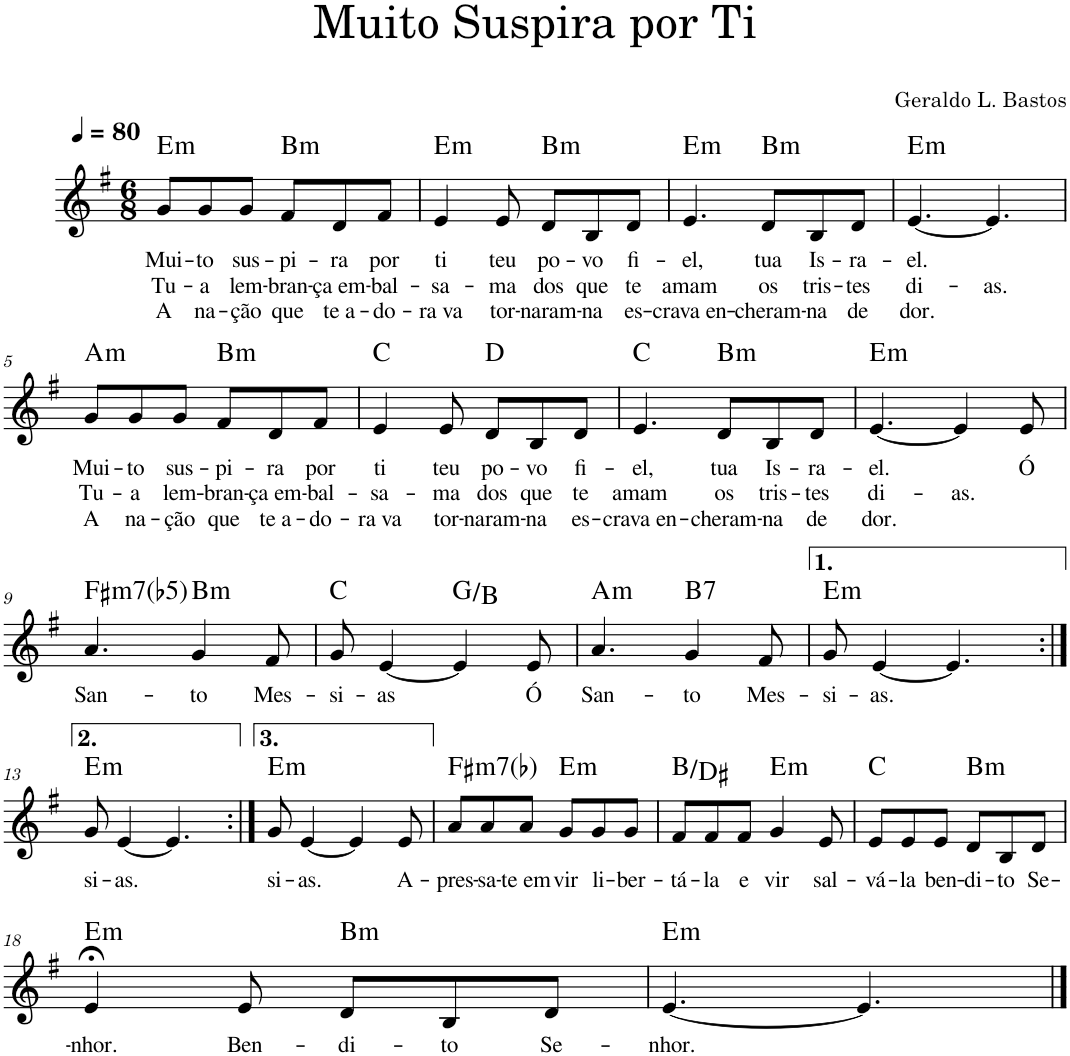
**kern	**text	**text	**text	**harte
*part1	*part1	*part1	*part1	*part1
*staff1	*staff1	*staff1	*staff1	*
*I"Voz	*	*	*	*
*I'Vo.	*	*	*	*
*clefG2	*	*	*	*
*k[f#]	*	*	*	*
*M6/8	*	*	*	*
*MM80	*	*	*	*
=1	=1	=1	=1	=1
!	!LO:LY:b	!LO:LY:b	!LO:LY:b	!LO:H:kt=m
8g/L	Mui-	Tu-	A	E:min
!	!LO:LY:b	!LO:LY:b	!LO:LY:b	!
8g/	-to	-a	na-	.
!	!LO:LY:b	!LO:LY:b	!LO:LY:b	!
8g/J	sus-	lem-	-ção	.
!	!LO:LY:b	!LO:LY:b	!LO:LY:b	!LO:H:kt=m
8f#/L	-pi-	-bran-	que	B:min
!	!LO:LY:b	!LO:LY:b	!LO:LY:b	!
8d/	-ra	-ça em-	te a-	.
!	!LO:LY:b	!LO:LY:b	!LO:LY:b	!
8f#/J	por	-bal-	-do-	.
=2	=2	=2	=2	=2
!	!LO:LY:b	!LO:LY:b	!LO:LY:b	!LO:H:kt=m
4e/	ti	-sa-	-ra va	E:min
!	!LO:LY:b	!LO:LY:b	!LO:LY:b	!
8e/	teu	-ma	tor-	.
!	!LO:LY:b	!LO:LY:b	!LO:LY:b	!LO:H:kt=m
8d/L	po-	dos	-naram-	B:min
!	!LO:LY:b	!LO:LY:b	!LO:LY:b	!
8B/	-vo	que	-na	.
!	!LO:LY:b	!LO:LY:b	!LO:LY:b	!
8d/J	fi-	te	es-	.
=3	=3	=3	=3	=3
!	!LO:LY:b	!LO:LY:b	!LO:LY:b	!LO:H:kt=m
4.e/	-el,	amam	-crava en-	E:min
!	!LO:LY:b	!LO:LY:b	!LO:LY:b	!LO:H:kt=m
8d/L	tua	os	-cheram-	B:min
!	!LO:LY:b	!LO:LY:b	!LO:LY:b	!
8B/	Is-	tris-	-na	.
!	!LO:LY:b	!LO:LY:b	!LO:LY:b	!
8d/J	-ra-	-tes	de	.
=4	=4	=4	=4	=4
!	!LO:LY:b	!LO:LY:b	!LO:LY:b	!LO:H:kt=m
[4.e/	-el.	di-	dor.	E:min
!	!	!LO:LY:b	!	!
4.e/]	.	-as.	.	.
!!LO:LB:g=z
=5	=5	=5	=5	=5
!	!LO:LY:b	!LO:LY:b	!LO:LY:b	!LO:H:kt=m
8g/L	Mui-	Tu-	A	A:min
!	!LO:LY:b	!LO:LY:b	!LO:LY:b	!
8g/	-to	-a	na-	.
!	!LO:LY:b	!LO:LY:b	!LO:LY:b	!
8g/J	sus-	lem-	-ção	.
!	!LO:LY:b	!LO:LY:b	!LO:LY:b	!LO:H:kt=m
8f#/L	-pi-	-bran-	que	B:min
!	!LO:LY:b	!LO:LY:b	!LO:LY:b	!
8d/	-ra	-ça em-	te a-	.
!	!LO:LY:b	!LO:LY:b	!LO:LY:b	!
8f#/J	por	-bal-	-do-	.
=6	=6	=6	=6	=6
!	!LO:LY:b	!LO:LY:b	!LO:LY:b	!
4e/	ti	-sa-	-ra va	C:maj
!	!LO:LY:b	!LO:LY:b	!LO:LY:b	!
8e/	teu	-ma	tor-	.
!	!LO:LY:b	!LO:LY:b	!LO:LY:b	!
8d/L	po-	dos	-naram-	D:maj
!	!LO:LY:b	!LO:LY:b	!LO:LY:b	!
8B/	-vo	que	-na	.
!	!LO:LY:b	!LO:LY:b	!LO:LY:b	!
8d/J	fi-	te	es-	.
=7	=7	=7	=7	=7
!	!LO:LY:b	!LO:LY:b	!LO:LY:b	!
4.e/	-el,	amam	-crava en-	C:maj
!	!LO:LY:b	!LO:LY:b	!LO:LY:b	!LO:H:kt=m
8d/L	tua	os	-cheram-	B:min
!	!LO:LY:b	!LO:LY:b	!LO:LY:b	!
8B/	Is-	tris-	-na	.
!	!LO:LY:b	!LO:LY:b	!LO:LY:b	!
8d/J	-ra-	-tes	de	.
=8	=8	=8	=8	=8
!	!LO:LY:b	!LO:LY:b	!LO:LY:b	!LO:H:kt=m
[4.e/	-el.	di-	dor.	E:min
!	!	!LO:LY:b	!	!
4e/]	.	-as.	.	.
!	!LO:LY:b	!	!	!
8e/	Ó	.	.	.
!!LO:LB:g=z
=9	=9	=9	=9	=9
!	!LO:LY:b	!	!	!LO:H:kt=m7(b5)
4.a/	San-	.	.	F#:hdim7
!	!LO:LY:b	!	!	!LO:H:kt=m
4g/	-to	.	.	B:min
!	!LO:LY:b	!	!	!
8f#/	Mes-	.	.	.
=10	=10	=10	=10	=10
!	!LO:LY:b	!	!	!
8g/	-si-	.	.	C:maj
!	!LO:LY:b	!	!	!
[4e/	-as	.	.	.
4e/]	.	.	.	G:maj/3
!	!LO:LY:b	!	!	!
8e/	Ó	.	.	.
=11	=11	=11	=11	=11
!	!LO:LY:b	!	!	!LO:H:kt=m
4.a/	San-	.	.	A:min
!	!LO:LY:b	!	!	!LO:H:kt=7
4g/	-to	.	.	B:7
!	!LO:LY:b	!	!	!
8f#/	Mes-	.	.	.
=12	=12	=12	=12	=12
!	!LO:LY:b	!	!	!LO:H:kt=m
8g/	-si-	.	.	E:min
!	!LO:LY:b	!	!	!
[4e/	-as.	.	.	.
4.e/]	.	.	.	.
!!LO:LB:g=z
=13:|!	=13:|!	=13:|!	=13:|!	=13:|!
!	!LO:LY:b	!	!	!LO:H:kt=m
8g/	-si-	.	.	E:min
!	!LO:LY:b	!	!	!
[4e/	-as.	.	.	.
4.e/]	.	.	.	.
=14:|!	=14:|!	=14:|!	=14:|!	=14:|!
!	!LO:LY:b	!	!	!LO:H:kt=m
8g/	si-	.	.	E:min
!	!LO:LY:b	!	!	!
[4e/	-as.	.	.	.
4e/]	.	.	.	.
!	!LO:LY:b	!	!	!
8e/	A-	.	.	.
=15	=15	=15	=15	=15
!	!LO:LY:b	!	!	!LO:H:kt=m
8a/L	-pres-	.	.	F#:min7
!	!LO:LY:b	!	!	!
8a/	-sa-	.	.	.
!	!LO:LY:b	!	!	!
8a/J	-te em	.	.	.
!	!LO:LY:b	!	!	!LO:H:kt=m
8g/L	vir	.	.	E:min
!	!LO:LY:b	!	!	!
8g/	li-	.	.	.
!	!LO:LY:b	!	!	!
8g/J	-ber-	.	.	.
=16	=16	=16	=16	=16
!	!LO:LY:b	!	!	!
8f#/L	-tá-	.	.	B:maj/3
!	!LO:LY:b	!	!	!
8f#/	-la	.	.	.
!	!LO:LY:b	!	!	!
8f#/J	e	.	.	.
!	!LO:LY:b	!	!	!LO:H:kt=m
4g/	vir	.	.	E:min
!	!LO:LY:b	!	!	!
8e/	sal-	.	.	.
=17	=17	=17	=17	=17
!	!LO:LY:b	!	!	!
8e/L	-vá-	.	.	C:maj
!	!LO:LY:b	!	!	!
8e/	-la	.	.	.
!	!LO:LY:b	!	!	!
8e/J	ben-	.	.	.
!	!LO:LY:b	!	!	!LO:H:kt=m
8d/L	-di-	.	.	B:min
!	!LO:LY:b	!	!	!
8B/	-to	.	.	.
!	!LO:LY:b	!	!	!
8d/J	Se-	.	.	.
!!LO:LB:g=z
=18	=18	=18	=18	=18
!	!LO:LY:b	!	!	!LO:H:kt=m
4e;</	-nhor.	.	.	E:min
!	!LO:LY:b	!	!	!
8e/	Ben-	.	.	.
!	!LO:LY:b	!	!	!LO:H:kt=m
8d/L	-di-	.	.	B:min
!	!LO:LY:b	!	!	!
8B/	-to	.	.	.
!	!LO:LY:b	!	!	!
8d/J	Se-	.	.	.
=19	=19	=19	=19	=19
!	!LO:LY:b	!	!	!LO:H:kt=m
[4.e/	-nhor.	.	.	E:min
4.e/]	.	.	.	.
==	==	==	==	==
*-	*-	*-	*-	*-
